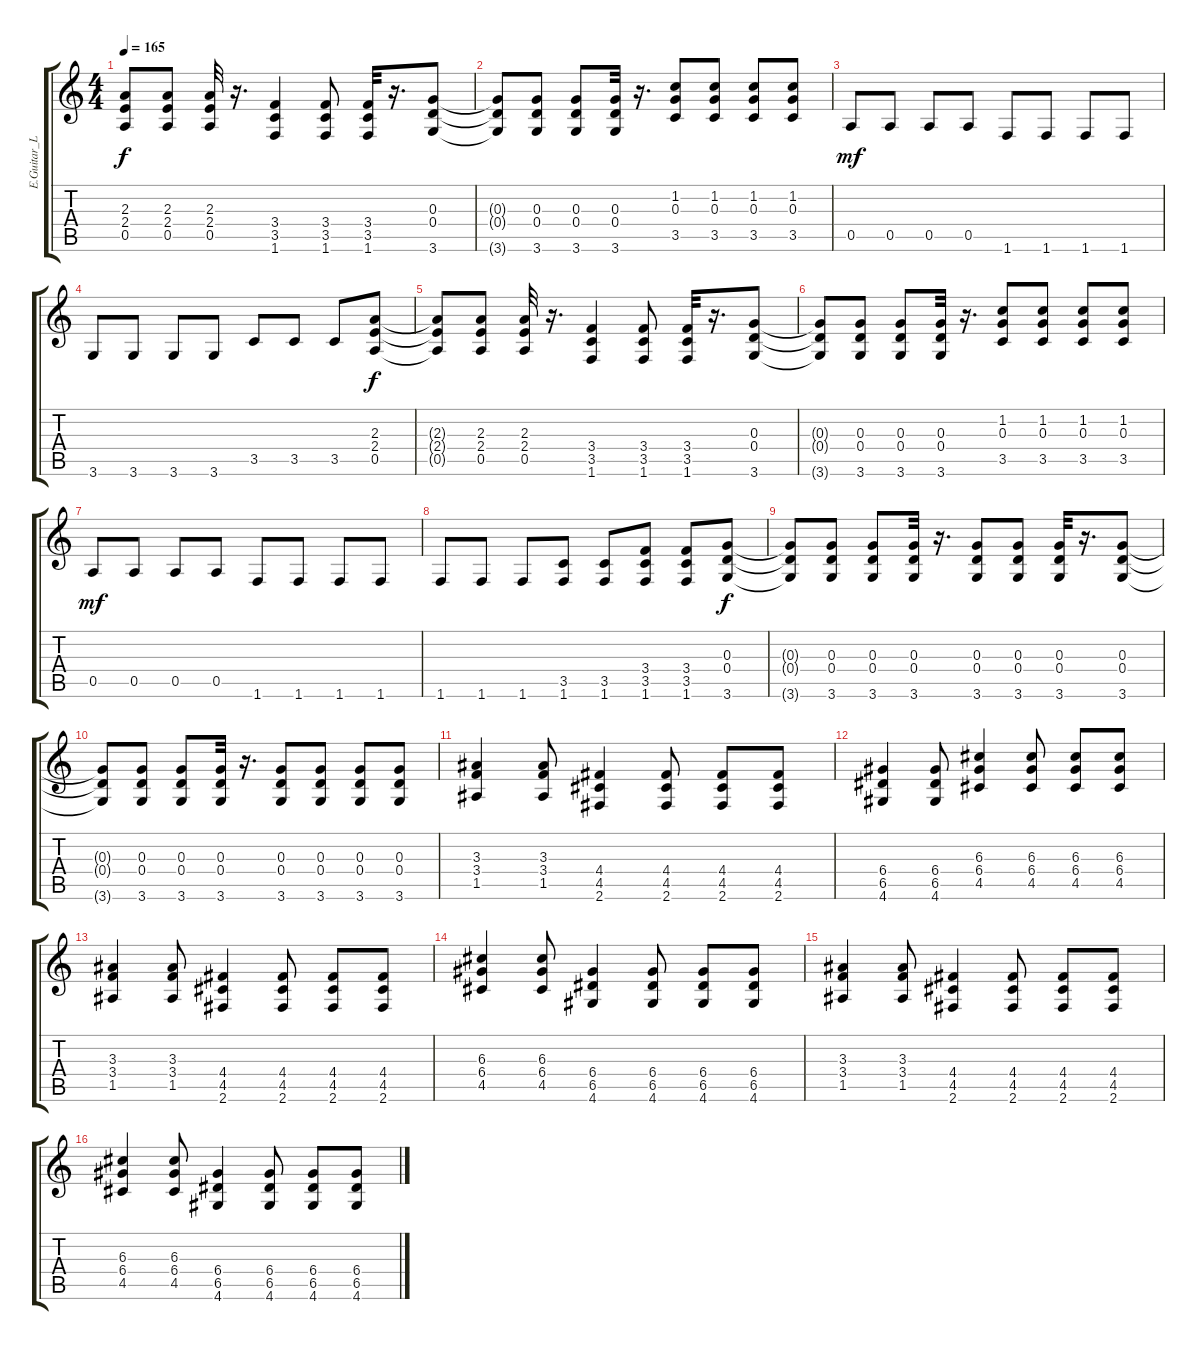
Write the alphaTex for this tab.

\track ("E.Guitar_L" "E.Guitar_L") {instrument distortionguitar}
\staff {score tabs}
\tuning (E4 B3 G3 D3 A2 E2) {hide}
\ts (4 4)
\tempo 165
\clef g2
\ks c
(2.3{t} 2.4{t} 0.5{t}).8{dy f} (2.3 2.4 0.5).8 (2.3 2.4 0.5).32 r.16{d} (3.4 3.5 1.6).4 (3.4 3.5 1.6).8 (3.4 3.5 1.6).32 r.16{d} (0.3 0.4 3.6).8 |
(0.3{t} 0.4{t} 3.6{t}).8 (0.3 0.4 3.6).8 (0.3 0.4 3.6).8 (0.3 0.4 3.6).32 r.16{d} (1.2 0.3 3.5).8 (1.2 0.3 3.5).8 (1.2 0.3 3.5).8 (1.2 0.3 3.5).8 |
0.5.8{dy mf} 0.5.8 0.5.8 0.5.8 1.6.8 1.6.8 1.6.8 1.6.8 |
3.6.8 3.6.8 3.6.8 3.6.8 3.5.8 3.5.8 3.5.8 (2.3 2.4 0.5).8{dy f} |
(2.3{t} 2.4{t} 0.5{t}).8 (2.3 2.4 0.5).8 (2.3 2.4 0.5).32 r.16{d} (3.4 3.5 1.6).4 (3.4 3.5 1.6).8 (3.4 3.5 1.6).32 r.16{d} (0.3 0.4 3.6).8 |
(0.3{t} 0.4{t} 3.6{t}).8 (0.3 0.4 3.6).8 (0.3 0.4 3.6).8 (0.3 0.4 3.6).32 r.16{d} (1.2 0.3 3.5).8 (1.2 0.3 3.5).8 (1.2 0.3 3.5).8 (1.2 0.3 3.5).8 |
0.5.8{dy mf} 0.5.8 0.5.8 0.5.8 1.6.8 1.6.8 1.6.8 1.6.8 |
1.6.8 1.6.8 1.6.8 (3.5 1.6).8 (3.5 1.6).8 (3.4 3.5 1.6).8 (3.4 3.5 1.6).8 (0.3 0.4 3.6).8{dy f} |
(0.3{t} 0.4{t} 3.6{t}).8 (0.3 0.4 3.6).8 (0.3 0.4 3.6).8 (0.3 0.4 3.6).32 r.16{d} (0.3 0.4 3.6).8 (0.3 0.4 3.6).8 (0.3 0.4 3.6).32 r.16{d} (0.3 0.4 3.6).8 |
(0.3{t} 0.4{t} 3.6{t}).8 (0.3 0.4 3.6).8 (0.3 0.4 3.6).8 (0.3 0.4 3.6).32 r.16{d} (0.3 0.4 3.6).8 (0.3 0.4 3.6).8 (0.3 0.4 3.6).8 (0.3 0.4 3.6).8 |
(3.3 3.4 1.5).4 (3.3 3.4 1.5).8 (4.4 4.5 2.6).4 (4.4 4.5 2.6).8 (4.4 4.5 2.6).8 (4.4 4.5 2.6).8 |
(6.4 6.5 4.6).4 (6.4 6.5 4.6).8 (6.3 6.4 4.5).4 (6.3 6.4 4.5).8 (6.3 6.4 4.5).8 (6.3 6.4 4.5).8 |
(3.3 3.4 1.5).4 (3.3 3.4 1.5).8 (4.4 4.5 2.6).4 (4.4 4.5 2.6).8 (4.4 4.5 2.6).8 (4.4 4.5 2.6).8 |
(6.3 6.4 4.5).4 (6.3 6.4 4.5).8 (6.4 6.5 4.6).4 (6.4 6.5 4.6).8 (6.4 6.5 4.6).8 (6.4 6.5 4.6).8 |
(3.3 3.4 1.5).4 (3.3 3.4 1.5).8 (4.4 4.5 2.6).4 (4.4 4.5 2.6).8 (4.4 4.5 2.6).8 (4.4 4.5 2.6).8 |
(6.3 6.4 4.5).4 (6.3 6.4 4.5).8 (6.4 6.5 4.6).4 (6.4 6.5 4.6).8 (6.4 6.5 4.6).8 (6.4 6.5 4.6).8
